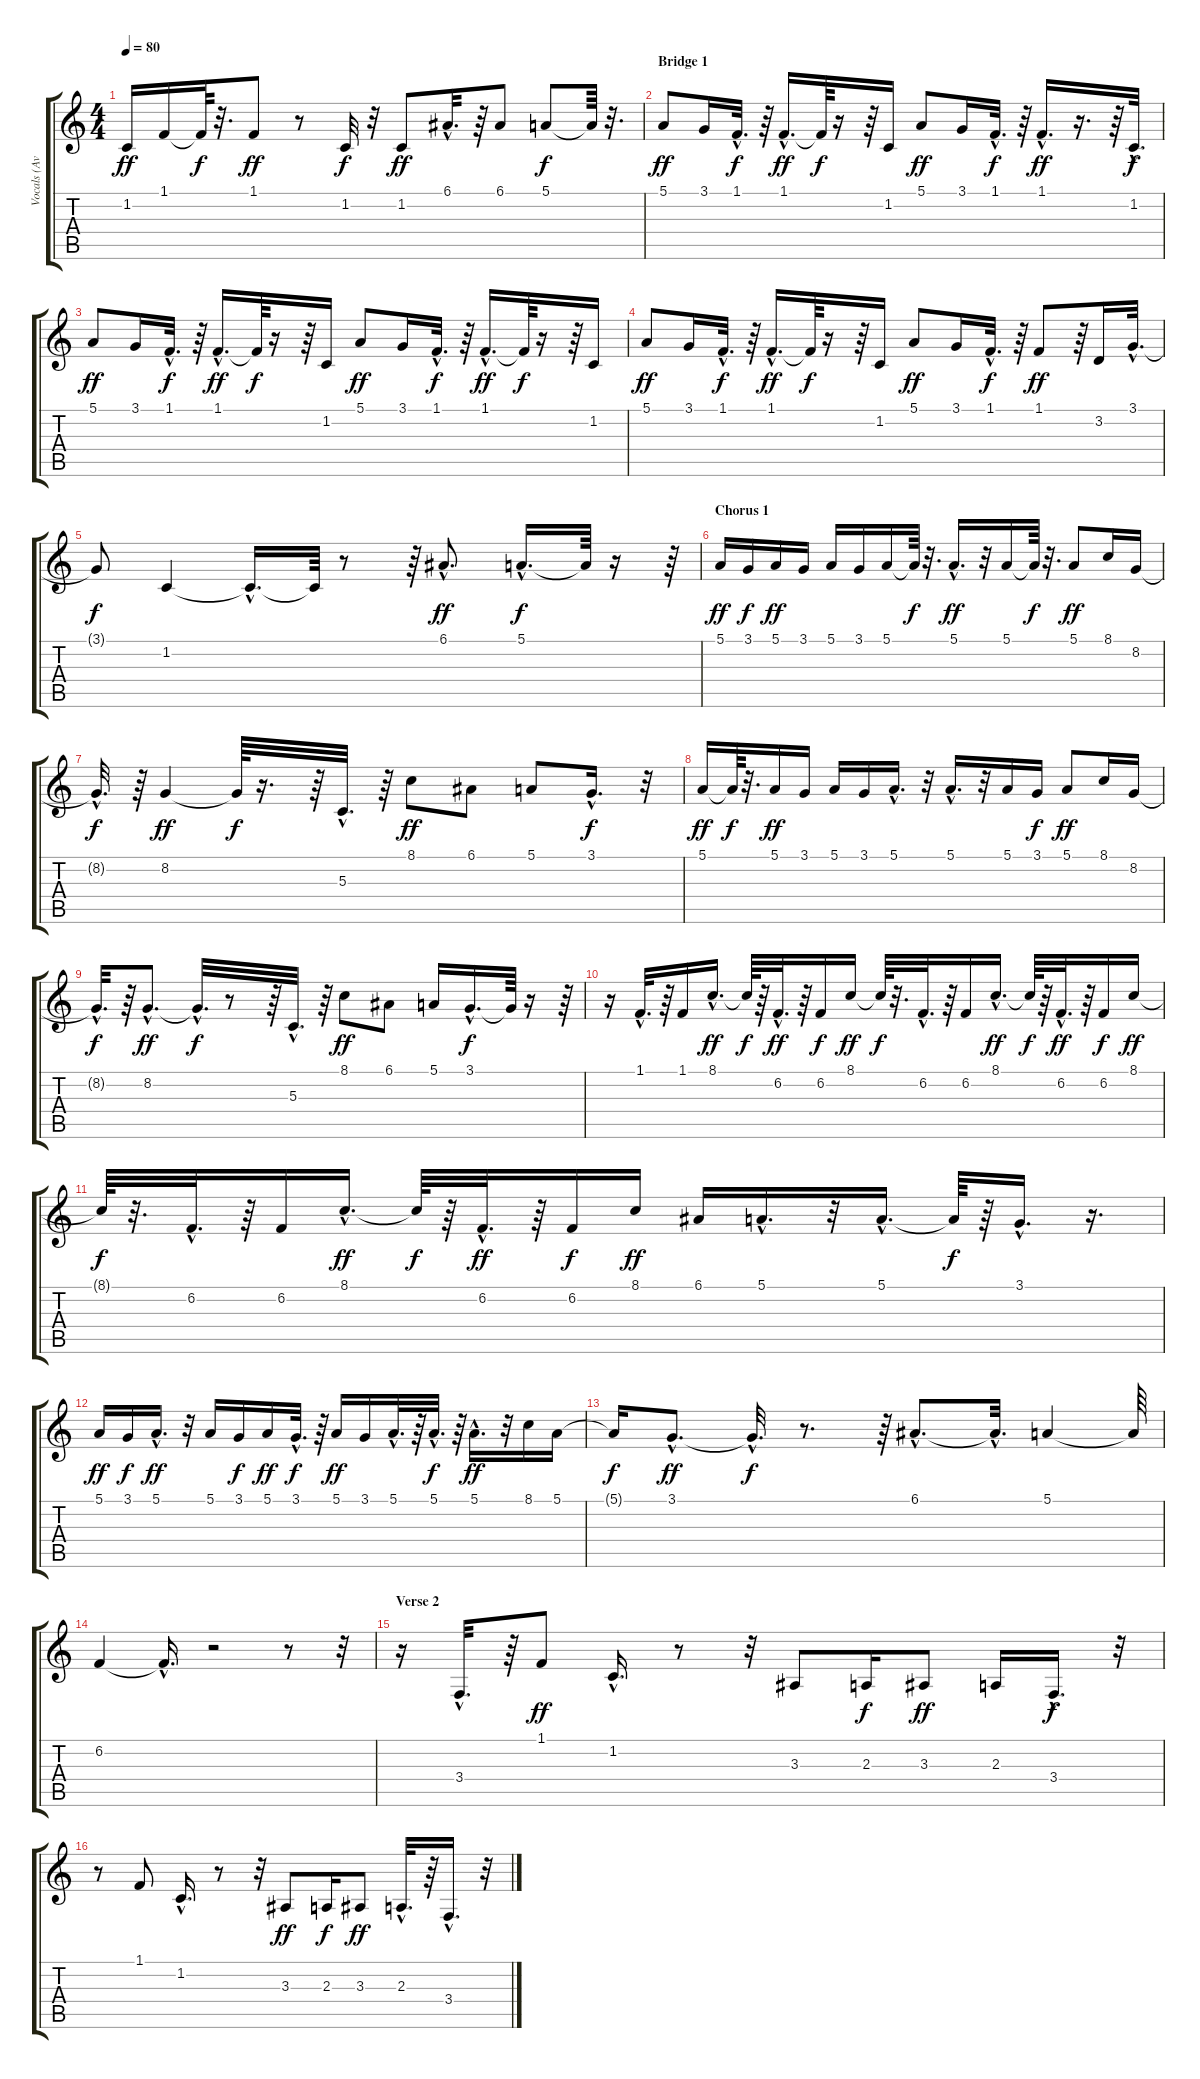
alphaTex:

\track ("Vocals (Avril Lavigne)" "Vocals (Av") {instrument tenorsax}
\staff {score tabs}
\tuning (E4 B3 G3 D3 A2 E2) {hide}
\ts (4 4)
\tempo 80
\clef g2
\ks c
1.2.16{dy ff} 1.1.16 1.1{t}.64{dy f} r.32{d} 1.1.8{dy ff} r.8 1.2.32{dy f} r.32 1.2.8{dy ff} 6.1{hac}.32{d} r.64 6.1.8 5.1.8{dy f} 5.1{t}.64 r.32{d} |
\section ("" "Bridge 1")
5.1.8{dy ff} 3.1.16 1.1{hac}.32{d dy f} r.64 1.1{hac}.16{d dy ff} 1.1{t}.64{dy f} r.16 r.64 1.2.16 5.1.8{dy ff} 3.1.16 1.1{hac}.32{d dy f} r.64 1.1{hac}.16{d dy ff} r.16{d} r.64 1.2{hac}.32{d dy f} |
5.1.8{dy ff} 3.1.16 1.1{hac}.32{d dy f} r.64 1.1{hac}.16{d dy ff} 1.1{t}.64{dy f} r.16 r.64 1.2.16 5.1.8{dy ff} 3.1.16 1.1{hac}.32{d dy f} r.64 1.1{hac}.16{d dy ff} 1.1{t}.64{dy f} r.16 r.64 1.2.16 |
5.1.8{dy ff} 3.1.16 1.1{hac}.32{d dy f} r.64 1.1{hac}.16{d dy ff} 1.1{t}.64{dy f} r.16 r.64 1.2.16 5.1.8{dy ff} 3.1.16 1.1{hac}.32{d dy f} r.64 1.1.8{dy ff} r.64 3.2.16 3.1{hac}.32{d} |
3.1{t}.8{dy f} 1.2.4 1.2{hac t}.16{d} 1.2{t}.64 r.8 r.64 6.1{hac}.8{d dy ff} 5.1{hac}.16{d dy f} 5.1{t}.64 r.16 r.64 |
\section ("" "Chorus 1")
5.1.16{dy ff} 3.1.16{dy f} 5.1.16{dy ff} 3.1.16 5.1.16 3.1.16 5.1.16 5.1{t}.64{dy f} r.32{d} 5.1{hac}.16{d dy ff} r.32 5.1.16 5.1{t}.64{dy f} r.32{d} 5.1.8{dy ff} 8.1.16 8.2.16 |
8.2{hac t}.32{d dy f} r.64 8.2.4{dy ff} 8.2{t}.64{dy f} r.16{d} r.64 5.3{hac}.32{d} r.64 8.1.8{dy ff} 6.1.8 5.1.8 3.1{hac}.16{d dy f} r.32 |
5.1.16{dy ff} 5.1{t}.64{dy f} r.32{d} 5.1.16{dy ff} 3.1.16 5.1.16 3.1.16 5.1{hac}.16{d} r.32 5.1{hac}.16{d} r.32 5.1.16 3.1.16{dy f} 5.1.8{dy ff} 8.1.16 8.2.16 |
8.2{hac t}.32{d dy f} r.64 8.2{hac}.8{d dy ff} 8.2{hac t}.32{d dy f} r.8 r.64 5.3{hac}.32{d} r.64 8.1.8{dy ff} 6.1.8 5.1.16 3.1{hac}.16{d dy f} 3.1{t}.64 r.16 r.64 |
r.16 1.1{hac}.32{d} r.64 1.1.16 8.1{hac}.16{d dy ff} 8.1{t}.64{dy f} r.64 6.2{hac}.32{d dy ff} r.64 6.2.16{dy f} 8.1.16{dy ff} 8.1{t}.64{dy f} r.32{d} 6.2{hac}.32{d} r.64 6.2.16 8.1{hac}.16{d dy ff} 8.1{t}.64{dy f} r.64 6.2{hac}.32{d dy ff} r.64 6.2.16{dy f} 8.1.16{dy ff} |
8.1{t}.64{dy f} r.32{d} 6.2{hac}.32{d} r.64 6.2.16 8.1{hac}.16{d dy ff} 8.1{t}.64{dy f} r.64 6.2{hac}.32{d dy ff} r.64 6.2.16{dy f} 8.1.16{dy ff} 6.1.16 5.1{hac}.16{d} r.32 5.1{hac}.16{d} 5.1{t}.64{dy f} r.64 3.1{hac}.16{d} r.16{d} |
5.1.16{dy ff} 3.1.16{dy f} 5.1{hac}.16{d dy ff} r.32 5.1.16 3.1.16{dy f} 5.1.16{dy ff} 3.1{hac}.32{d dy f} r.64 5.1.16{dy ff} 3.1.16 5.1{hac}.32{d} r.64 5.1{hac}.32{d dy f} r.64 5.1{hac}.16{d dy ff} r.32 8.1.16 5.1.16 |
5.1{t}.16{dy f} 3.1{hac}.8{d dy ff} 3.1{hac t}.32{d dy f} r.8{d} r.64 6.1{hac}.8{d} 6.1{hac t}.32{d} 5.1.4 5.1{t}.64 |
6.2.4 6.2{hac t}.16{d} r.2 r.8 r.32 |
\section ("" "Verse 2")
r.16 3.4{hac}.32{d} r.64 1.1.8{dy ff} 1.2{hac}.16{d} r.8 r.32 3.3.8 2.3.16{dy f} 3.3.8{dy ff} 2.3.16 3.4{hac}.16{d dy f} r.32 |
r.8 1.1.8 1.2{hac}.16{d} r.8 r.32 3.3.8{dy ff} 2.3.16{dy f} 3.3.8{dy ff} 2.3{hac}.32{d} r.64 3.4{hac}.16{d} r.32
